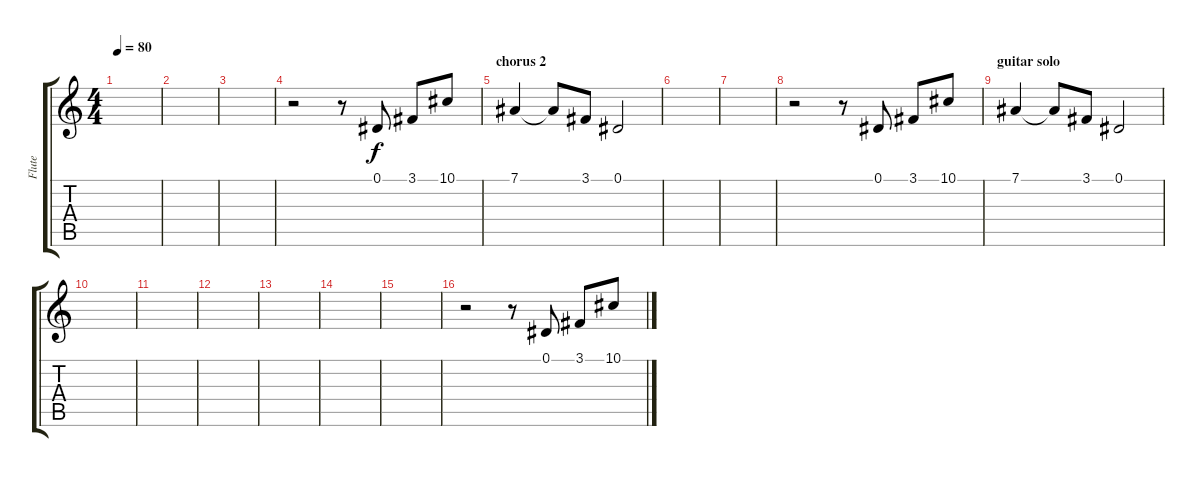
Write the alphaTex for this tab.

\track ("Flute" "Flute") {instrument piccolo}
\staff {score tabs}
\tuning (Eb4 Bb3 Gb3 Db3 Ab2 Eb2) {hide}
\ts (4 4)
\tempo 80
\clef g2
\ks c
|
|
|
r.2 r.8 0.1.8 3.1.8 10.1.8 |
\section ("" "chorus 2")
7.1.4 7.1{t}.8 3.1.8 0.1.2 |
|
|
r.2 r.8 0.1.8 3.1.8 10.1.8 |
\section ("" "guitar solo")
7.1.4 7.1{t}.8 3.1.8 0.1.2 |
|
|
|
|
|
|
r.2 r.8 0.1.8 3.1.8 10.1.8
